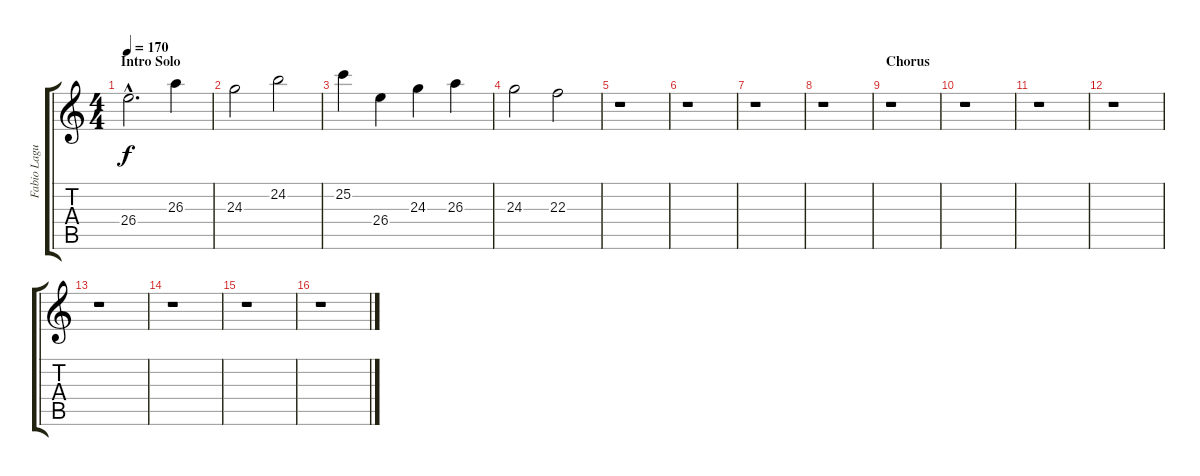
\track ("Fabio Laguna" "Fabio Lagu") {instrument stringensemble1}
\staff {score tabs}
\tuning (E4 B3 G3 D3 A2 E2) {hide}
\ts (4 4)
\section ("" "Intro Solo")
\tempo 170
\clef g2
\ks c
26.4{hac}.2{d dy f} 26.3.4 |
24.3.2 24.2.2 |
25.2.4 26.4.4 24.3.4 26.3.4 |
24.3.2 22.3.2 |
r.1 |
r.1 |
r.1 |
r.1 |
\section ("" "Chorus")
r.1 |
r.1 |
r.1 |
r.1 |
r.1 |
r.1 |
r.1 |
r.1
